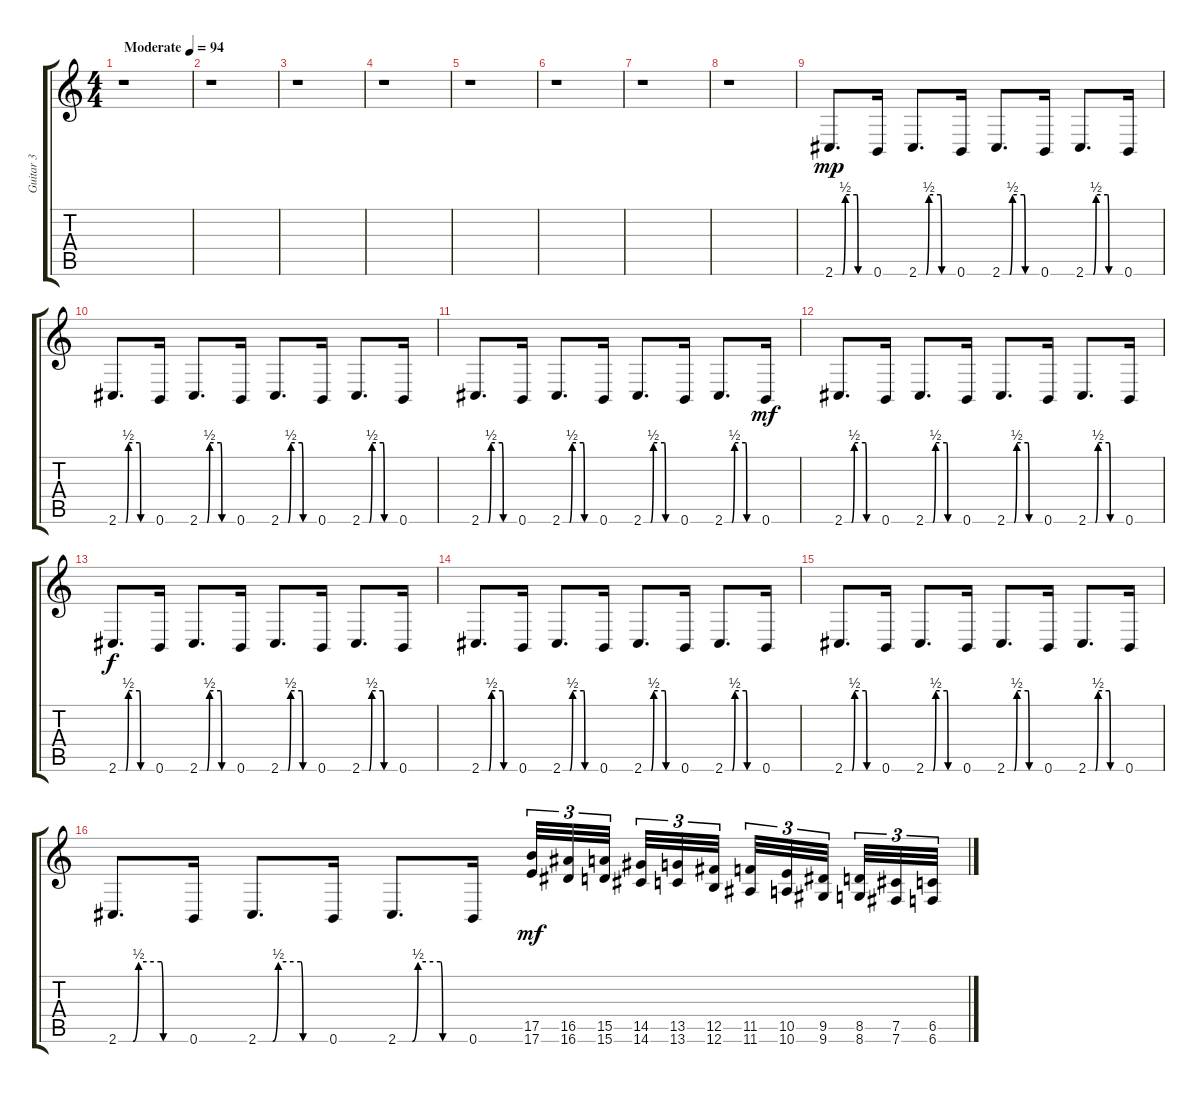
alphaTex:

\track ("Guitar 3" "Guitar 3") {instrument distortionguitar}
\staff {score tabs}
\tuning (Db4 Ab3 E3 B2 Gb2 B1) {hide}
\ts (4 4)
\tempo (94 "Moderate")
\clef g2
\ks c
r.1{dy mp instrument distortionguitar} |
r.1 |
r.1 |
r.1 |
r.1 |
r.1 |
r.1 |
r.1 |
2.6{be (custom 0 0 13 0 18 2 38 2 40 0 60 0)}.8{d} 0.6.16 2.6{be (custom 0 0 13 0 18 2 38 2 40 0 60 0)}.8{d} 0.6.16 2.6{be (custom 0 0 13 0 18 2 38 2 40 0 60 0)}.8{d} 0.6.16 2.6{be (custom 0 0 13 0 18 2 38 2 40 0 60 0)}.8{d} 0.6.16 |
2.6{be (custom 0 0 13 0 18 2 38 2 40 0 60 0)}.8{d} 0.6.16 2.6{be (custom 0 0 13 0 18 2 38 2 40 0 60 0)}.8{d} 0.6.16 2.6{be (custom 0 0 13 0 18 2 38 2 40 0 60 0)}.8{d} 0.6.16 2.6{be (custom 0 0 13 0 18 2 38 2 40 0 60 0)}.8{d} 0.6.16 |
2.6{be (custom 0 0 13 0 18 2 38 2 40 0 60 0)}.8{d} 0.6.16 2.6{be (custom 0 0 13 0 18 2 38 2 40 0 60 0)}.8{d} 0.6.16 2.6{be (custom 0 0 13 0 18 2 38 2 40 0 60 0)}.8{d} 0.6.16 2.6{be (custom 0 0 13 0 18 2 38 2 40 0 60 0)}.8{d} 0.6.16{dy mf} |
2.6{be (custom 0 0 13 0 18 2 38 2 40 0 60 0)}.8{d} 0.6.16 2.6{be (custom 0 0 13 0 18 2 38 2 40 0 60 0)}.8{d} 0.6.16 2.6{be (custom 0 0 13 0 18 2 38 2 40 0 60 0)}.8{d} 0.6.16 2.6{be (custom 0 0 13 0 18 2 38 2 40 0 60 0)}.8{d} 0.6.16 |
2.6{be (custom 0 0 13 0 18 2 38 2 40 0 60 0)}.8{d dy f} 0.6.16 2.6{be (custom 0 0 13 0 18 2 38 2 40 0 60 0)}.8{d} 0.6.16 2.6{be (custom 0 0 13 0 18 2 38 2 40 0 60 0)}.8{d} 0.6.16 2.6{be (custom 0 0 13 0 18 2 38 2 40 0 60 0)}.8{d} 0.6.16 |
2.6{be (custom 0 0 13 0 18 2 38 2 40 0 60 0)}.8{d} 0.6.16 2.6{be (custom 0 0 13 0 18 2 38 2 40 0 60 0)}.8{d} 0.6.16 2.6{be (custom 0 0 13 0 18 2 38 2 40 0 60 0)}.8{d} 0.6.16 2.6{be (custom 0 0 13 0 18 2 38 2 40 0 60 0)}.8{d} 0.6.16 |
2.6{be (custom 0 0 13 0 18 2 38 2 40 0 60 0)}.8{d} 0.6.16 2.6{be (custom 0 0 13 0 18 2 38 2 40 0 60 0)}.8{d} 0.6.16 2.6{be (custom 0 0 13 0 18 2 38 2 40 0 60 0)}.8{d} 0.6.16 2.6{be (custom 0 0 13 0 18 2 38 2 40 0 60 0)}.8{d} 0.6.16 |
2.6{be (custom 0 0 13 0 18 2 38 2 40 0 60 0)}.8{d} 0.6.16 2.6{be (custom 0 0 13 0 18 2 38 2 40 0 60 0)}.8{d} 0.6.16 2.6{be (custom 0 0 13 0 18 2 38 2 40 0 60 0)}.8{d} 0.6.16 (17.5 17.6).32{tu (3 2) dy mf} (16.5 16.6).32{tu (3 2)} (15.5 15.6).32{tu (3 2) beam splitsecondary} (14.5 14.6).32{tu (3 2)} (13.5 13.6).32{tu (3 2)} (12.5 12.6).32{tu (3 2) beam splitsecondary} (11.5 11.6).32{tu (3 2)} (10.5 10.6).32{tu (3 2)} (9.5 9.6).32{tu (3 2) beam splitsecondary} (8.5 8.6).32{tu (3 2)} (7.5 7.6).32{tu (3 2)} (6.5 6.6).32{tu (3 2)}
